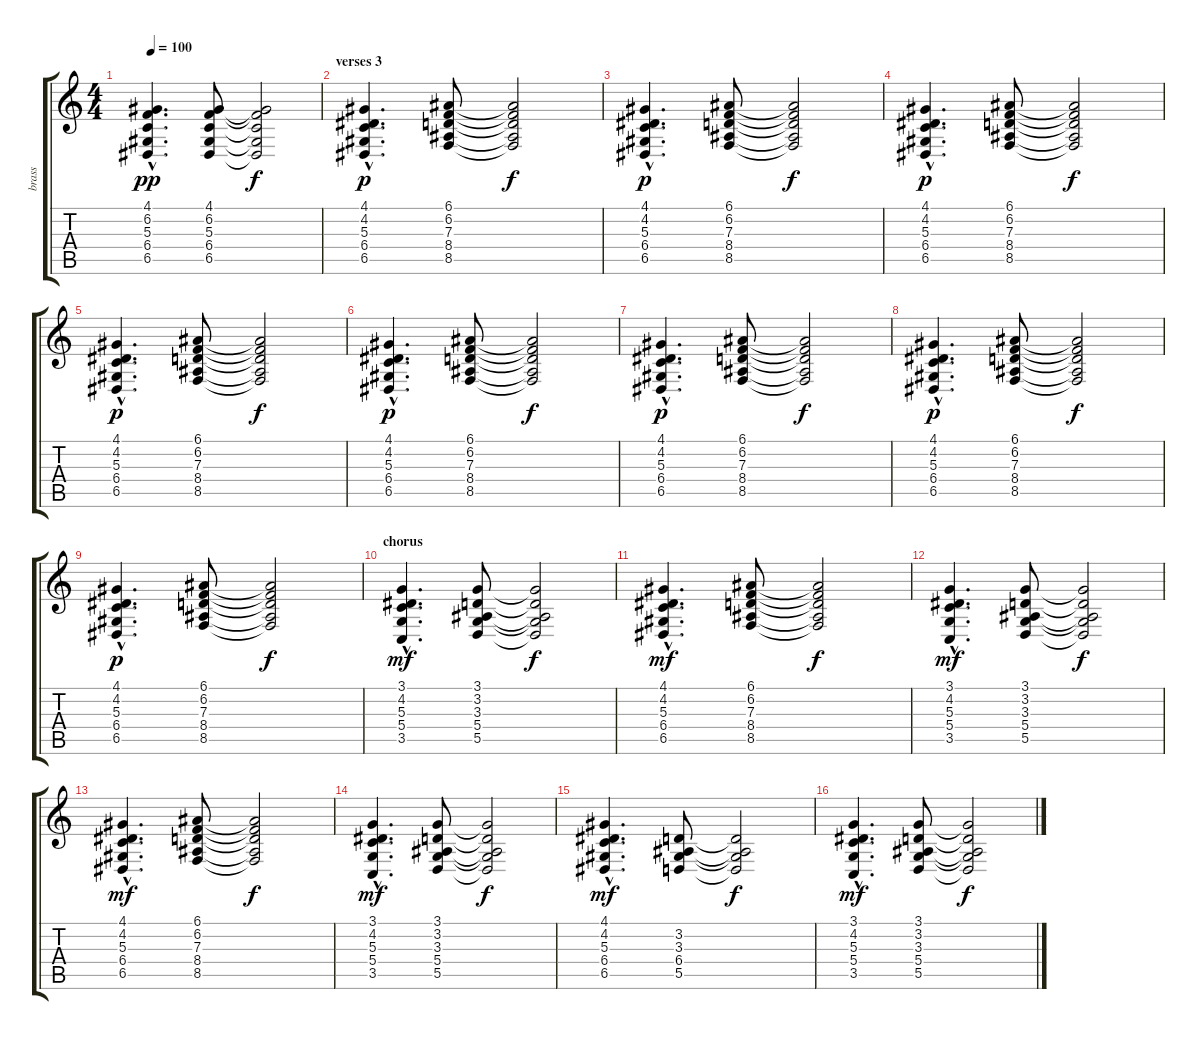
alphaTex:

\track ("brass" "brass") {instrument lead3calliope}
\staff {score tabs}
\tuning (E4 B3 G3 D3 A2 E2) {hide}
\ts (4 4)
\tempo 100
\clef g2
\ks c
(4.1{hac} 6.2{hac} 5.3{hac} 6.4{hac} 6.5{hac}).4{d dy pp} (4.1 6.2 5.3 6.4 6.5).8 (4.1{t} 6.2{t} 5.3{t} 6.4{t} 6.5{t}).2{dy f} |
\section ("" "verses 3")
(4.1{hac} 4.2{hac} 5.3{hac} 6.4{hac} 6.5{hac}).4{d dy p} (6.1 6.2 7.3 8.4 8.5).8 (6.1{t} 6.2{t} 7.3{t} 8.4{t} 8.5{t}).2{dy f} |
(4.1{hac} 4.2{hac} 5.3{hac} 6.4{hac} 6.5{hac}).4{d dy p} (6.1 6.2 7.3 8.4 8.5).8 (6.1{t} 6.2{t} 7.3{t} 8.4{t} 8.5{t}).2{dy f} |
(4.1{hac} 4.2{hac} 5.3{hac} 6.4{hac} 6.5{hac}).4{d dy p} (6.1 6.2 7.3 8.4 8.5).8 (6.1{t} 6.2{t} 7.3{t} 8.4{t} 8.5{t}).2{dy f} |
(4.1{hac} 4.2{hac} 5.3{hac} 6.4{hac} 6.5{hac}).4{d dy p} (6.1 6.2 7.3 8.4 8.5).8 (6.1{t} 6.2{t} 7.3{t} 8.4{t} 8.5{t}).2{dy f} |
(4.1{hac} 4.2{hac} 5.3{hac} 6.4{hac} 6.5{hac}).4{d dy p} (6.1 6.2 7.3 8.4 8.5).8 (6.1{t} 6.2{t} 7.3{t} 8.4{t} 8.5{t}).2{dy f} |
(4.1{hac} 4.2{hac} 5.3{hac} 6.4{hac} 6.5{hac}).4{d dy p} (6.1 6.2 7.3 8.4 8.5).8 (6.1{t} 6.2{t} 7.3{t} 8.4{t} 8.5{t}).2{dy f} |
(4.1{hac} 4.2{hac} 5.3{hac} 6.4{hac} 6.5{hac}).4{d dy p} (6.1 6.2 7.3 8.4 8.5).8 (6.1{t} 6.2{t} 7.3{t} 8.4{t} 8.5{t}).2{dy f} |
(4.1{hac} 4.2{hac} 5.3{hac} 6.4{hac} 6.5{hac}).4{d dy p} (6.1 6.2 7.3 8.4 8.5).8 (6.1{t} 6.2{t} 7.3{t} 8.4{t} 8.5{t}).2{dy f} |
\section ("" "chorus")
(3.1{hac} 4.2{hac} 5.3{hac} 5.4{hac} 3.5{hac}).4{d dy mf} (3.1 3.2 3.3 5.4 5.5).8 (3.1{t} 3.2{t} 3.3{t} 5.4{t} 5.5{t}).2{dy f} |
(4.1{hac} 4.2{hac} 5.3{hac} 6.4{hac} 6.5{hac}).4{d dy mf} (6.1 6.2 7.3 8.4 8.5).8 (6.1{t} 6.2{t} 7.3{t} 8.4{t} 8.5{t}).2{dy f} |
(3.1{hac} 4.2{hac} 5.3{hac} 5.4{hac} 3.5{hac}).4{d dy mf} (3.1 3.2 3.3 5.4 5.5).8 (3.1{t} 3.2{t} 3.3{t} 5.4{t} 5.5{t}).2{dy f} |
(4.1{hac} 4.2{hac} 5.3{hac} 6.4{hac} 6.5{hac}).4{d dy mf} (6.1 6.2 7.3 8.4 8.5).8 (6.1{t} 6.2{t} 7.3{t} 8.4{t} 8.5{t}).2{dy f} |
(3.1{hac} 4.2{hac} 5.3{hac} 5.4{hac} 3.5{hac}).4{d dy mf} (3.1 3.2 3.3 5.4 5.5).8 (3.1{t} 3.2{t} 3.3{t} 5.4{t} 5.5{t}).2{dy f} |
(4.1{hac} 4.2{hac} 5.3{hac} 6.4{hac} 6.5{hac}).4{d dy mf} (3.2 3.3 6.4 5.5).8 (3.2{t} 3.3{t} 6.4{t} 5.5{t}).2{dy f} |
(3.1{hac} 4.2{hac} 5.3{hac} 5.4{hac} 3.5{hac}).4{d dy mf} (3.1 3.2 3.3 5.4 5.5).8 (3.1{t} 3.2{t} 3.3{t} 5.4{t} 5.5{t}).2{dy f}
